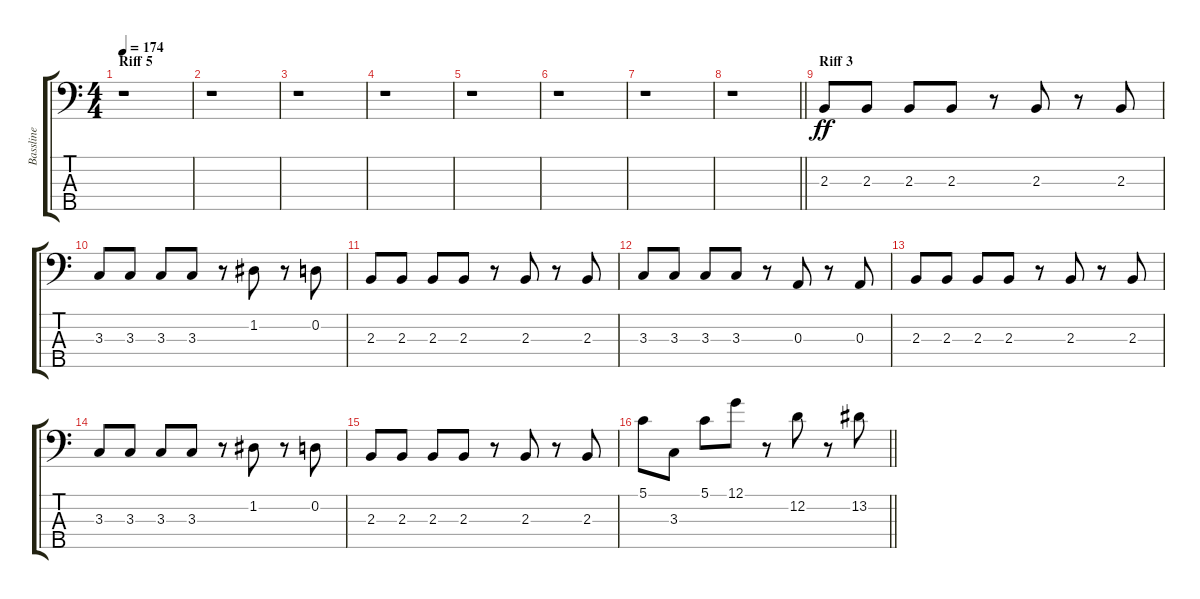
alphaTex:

\track ("Bassline" "Bassline") {instrument electricbassfinger}
\staff {score tabs}
\tuning (G2 D2 A1 E1 B0) {hide}
\ts (4 4)
\section ("" "Riff 5")
\tempo 174
\clef f4
\ks c
r.1{dy ff} |
r.1 |
r.1 |
r.1 |
r.1 |
r.1 |
r.1 |
\barLineRight lightlight
r.1 |
\section ("" "Riff 3")
2.3.8 2.3.8 2.3.8 2.3.8 r.8 2.3.8 r.8 2.3.8 |
3.3.8 3.3.8 3.3.8 3.3.8 r.8 1.2.8 r.8 0.2.8 |
2.3.8 2.3.8 2.3.8 2.3.8 r.8 2.3.8 r.8 2.3.8 |
3.3.8 3.3.8 3.3.8 3.3.8 r.8 0.3.8 r.8 0.3.8 |
2.3.8 2.3.8 2.3.8 2.3.8 r.8 2.3.8 r.8 2.3.8 |
3.3.8 3.3.8 3.3.8 3.3.8 r.8 1.2.8 r.8 0.2.8 |
2.3.8 2.3.8 2.3.8 2.3.8 r.8 2.3.8 r.8 2.3.8 |
\barLineRight lightlight
5.1.8 3.3.8 5.1.8 12.1.8 r.8 12.2.8 r.8 13.2.8
